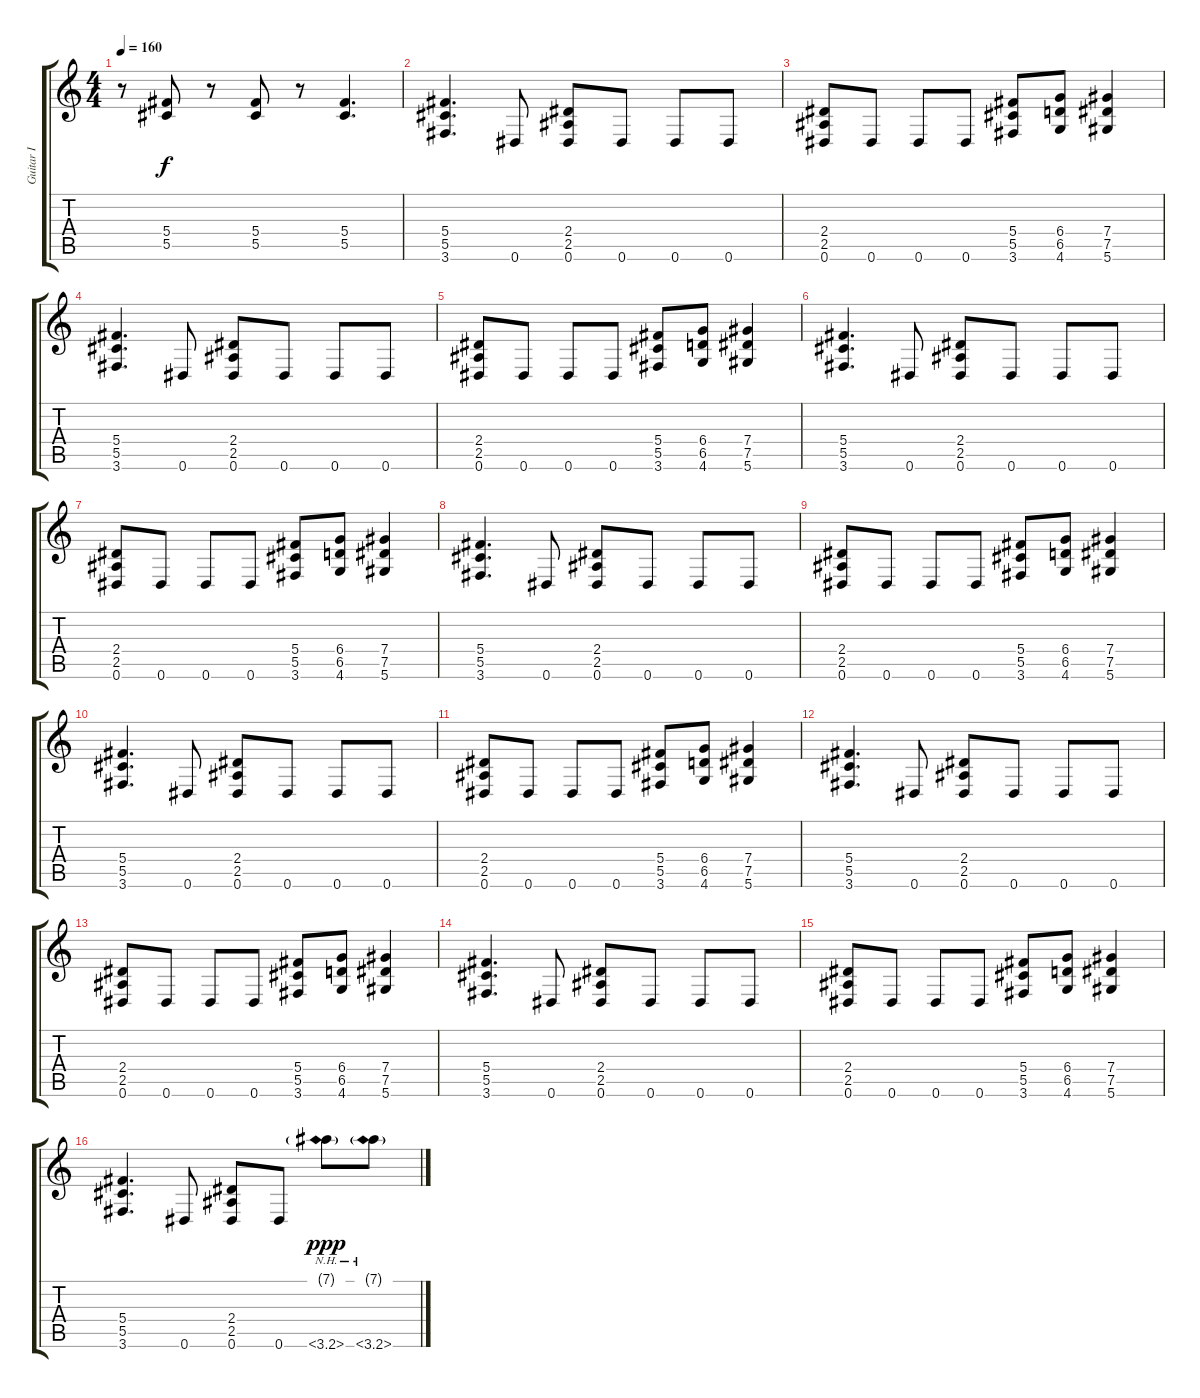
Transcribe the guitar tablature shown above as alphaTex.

\track ("Guitar I" "Guitar I") {instrument distortionguitar}
\staff {score tabs}
\tuning (Eb4 Bb3 Gb3 Db3 Ab2 Eb2) {hide}
\ts (4 4)
\tempo 160
\clef g2
\ks c
r.8{dy f} (5.4 5.5).8 r.8 (5.4 5.5).8 r.8 (5.4 5.5).4{d} |
(5.4 5.5 3.6).4{d} 0.6.8 (2.4 2.5 0.6).8 0.6.8 0.6.8 0.6.8 |
(2.4 2.5 0.6).8 0.6.8 0.6.8 0.6.8 (5.4 5.5 3.6).8 (6.4 6.5 4.6).8 (7.4 7.5 5.6).4 |
(5.4 5.5 3.6).4{d} 0.6.8 (2.4 2.5 0.6).8 0.6.8 0.6.8 0.6.8 |
(2.4 2.5 0.6).8 0.6.8 0.6.8 0.6.8 (5.4 5.5 3.6).8 (6.4 6.5 4.6).8 (7.4 7.5 5.6).4 |
(5.4 5.5 3.6).4{d} 0.6.8 (2.4 2.5 0.6).8 0.6.8 0.6.8 0.6.8 |
(2.4 2.5 0.6).8 0.6.8 0.6.8 0.6.8 (5.4 5.5 3.6).8 (6.4 6.5 4.6).8 (7.4 7.5 5.6).4 |
(5.4 5.5 3.6).4{d} 0.6.8 (2.4 2.5 0.6).8 0.6.8 0.6.8 0.6.8 |
(2.4 2.5 0.6).8 0.6.8 0.6.8 0.6.8 (5.4 5.5 3.6).8 (6.4 6.5 4.6).8 (7.4 7.5 5.6).4 |
(5.4 5.5 3.6).4{d} 0.6.8 (2.4 2.5 0.6).8 0.6.8 0.6.8 0.6.8 |
(2.4 2.5 0.6).8 0.6.8 0.6.8 0.6.8 (5.4 5.5 3.6).8 (6.4 6.5 4.6).8 (7.4 7.5 5.6).4 |
(5.4 5.5 3.6).4{d} 0.6.8 (2.4 2.5 0.6).8 0.6.8 0.6.8 0.6.8 |
(2.4 2.5 0.6).8 0.6.8 0.6.8 0.6.8 (5.4 5.5 3.6).8 (6.4 6.5 4.6).8 (7.4 7.5 5.6).4 |
(5.4 5.5 3.6).4{d} 0.6.8 (2.4 2.5 0.6).8 0.6.8 0.6.8 0.6.8 |
(2.4 2.5 0.6).8 0.6.8 0.6.8 0.6.8 (5.4 5.5 3.6).8 (6.4 6.5 4.6).8 (7.4 7.5 5.6).4 |
(5.4 5.5 3.6).4{d} 0.6.8 (2.4 2.5 0.6).8 0.6.8 (7.1{g} 3.6{nh}).8{dy ppp} (7.1{g} 3.6{nh}).8
